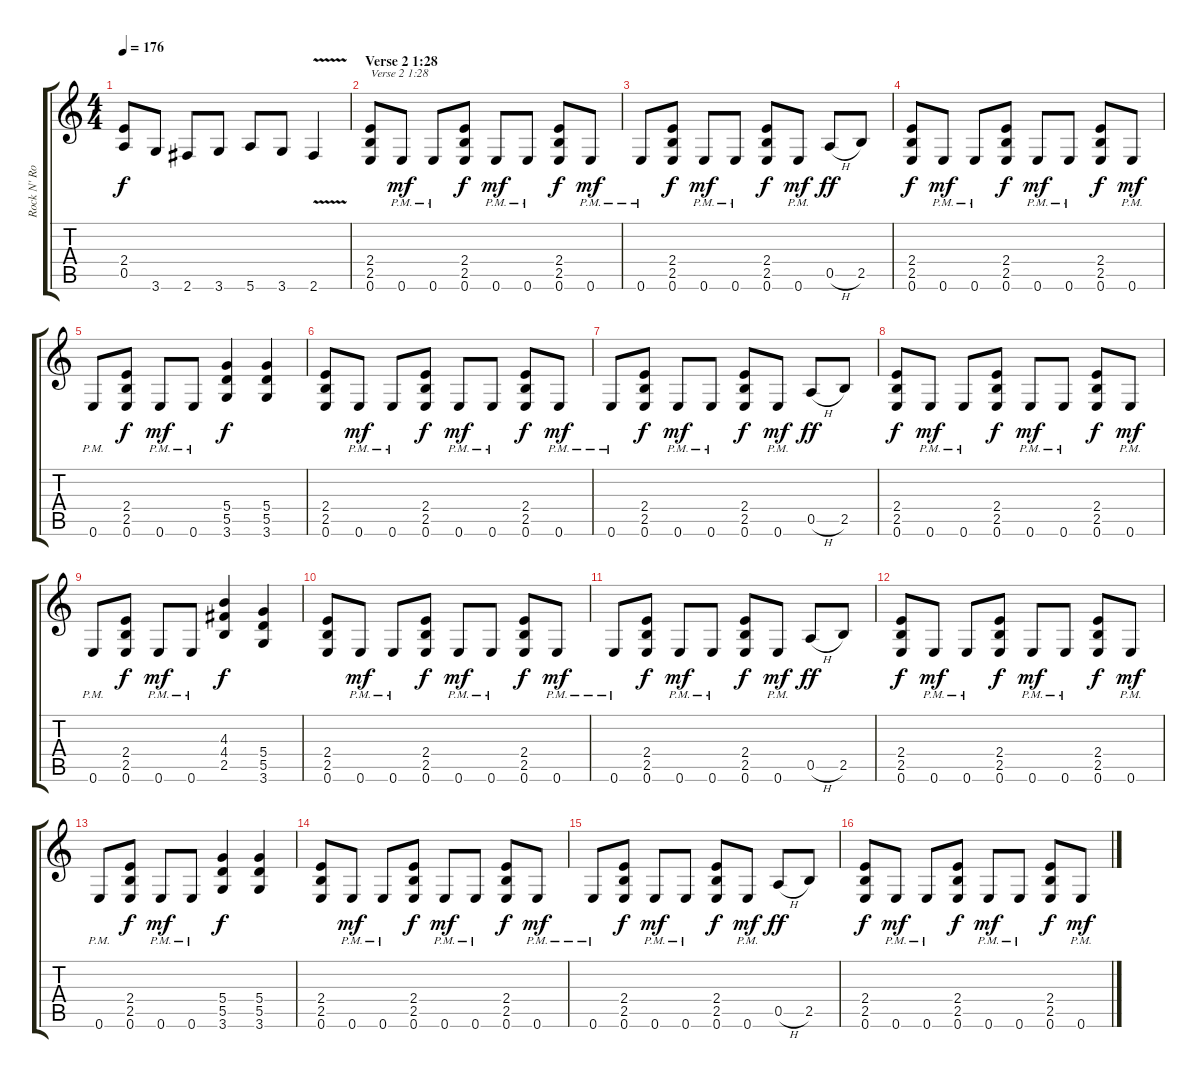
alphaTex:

\track ("Rock N' Rolf (left)" "Rock N' Ro") {instrument distortionguitar}
\staff {score tabs}
\tuning (E4 B3 G3 D3 A2 E2) {hide}
\ts (4 4)
\tempo 176
\clef g2
\ks c
(2.4{t} 0.5{t}).8{dy f} 3.6.8 2.6.8 3.6.8 5.6.8 3.6.8 2.6{v}.4 |
\section ("" "Verse 2 1:28")
(2.4 2.5 0.6).8{txt "Verse 2 1:28"} 0.6{pm}.8{dy mf} 0.6{pm}.8 (2.4 2.5 0.6).8{dy f} 0.6{pm}.8{dy mf} 0.6{pm}.8 (2.4 2.5 0.6).8{dy f} 0.6{pm}.8{dy mf} |
0.6{pm}.8 (2.4 2.5 0.6).8{dy f} 0.6{pm}.8{dy mf} 0.6{pm}.8 (2.4 2.5 0.6).8{dy f} 0.6{pm}.8{dy mf} 0.5{h}.8{dy ff} 2.5.8 |
(2.4 2.5 0.6).8{dy f} 0.6{pm}.8{dy mf} 0.6{pm}.8 (2.4 2.5 0.6).8{dy f} 0.6{pm}.8{dy mf} 0.6{pm}.8 (2.4 2.5 0.6).8{dy f} 0.6{pm}.8{dy mf} |
0.6{pm}.8 (2.4 2.5 0.6).8{dy f} 0.6{pm}.8{dy mf} 0.6{pm}.8 (5.4 5.5 3.6).4{dy f} (5.4 5.5 3.6).4 |
(2.4 2.5 0.6).8 0.6{pm}.8{dy mf} 0.6{pm}.8 (2.4 2.5 0.6).8{dy f} 0.6{pm}.8{dy mf} 0.6{pm}.8 (2.4 2.5 0.6).8{dy f} 0.6{pm}.8{dy mf} |
0.6{pm}.8 (2.4 2.5 0.6).8{dy f} 0.6{pm}.8{dy mf} 0.6{pm}.8 (2.4 2.5 0.6).8{dy f} 0.6{pm}.8{dy mf} 0.5{h}.8{dy ff} 2.5.8 |
(2.4 2.5 0.6).8{dy f} 0.6{pm}.8{dy mf} 0.6{pm}.8 (2.4 2.5 0.6).8{dy f} 0.6{pm}.8{dy mf} 0.6{pm}.8 (2.4 2.5 0.6).8{dy f} 0.6{pm}.8{dy mf} |
0.6{pm}.8 (2.4 2.5 0.6).8{dy f} 0.6{pm}.8{dy mf} 0.6{pm}.8 (4.3 4.4 2.5).4{dy f} (5.4 5.5 3.6).4 |
(2.4 2.5 0.6).8 0.6{pm}.8{dy mf} 0.6{pm}.8 (2.4 2.5 0.6).8{dy f} 0.6{pm}.8{dy mf} 0.6{pm}.8 (2.4 2.5 0.6).8{dy f} 0.6{pm}.8{dy mf} |
0.6{pm}.8 (2.4 2.5 0.6).8{dy f} 0.6{pm}.8{dy mf} 0.6{pm}.8 (2.4 2.5 0.6).8{dy f} 0.6{pm}.8{dy mf} 0.5{h}.8{dy ff} 2.5.8 |
(2.4 2.5 0.6).8{dy f} 0.6{pm}.8{dy mf} 0.6{pm}.8 (2.4 2.5 0.6).8{dy f} 0.6{pm}.8{dy mf} 0.6{pm}.8 (2.4 2.5 0.6).8{dy f} 0.6{pm}.8{dy mf} |
0.6{pm}.8 (2.4 2.5 0.6).8{dy f} 0.6{pm}.8{dy mf} 0.6{pm}.8 (5.4 5.5 3.6).4{dy f} (5.4 5.5 3.6).4 |
(2.4 2.5 0.6).8 0.6{pm}.8{dy mf} 0.6{pm}.8 (2.4 2.5 0.6).8{dy f} 0.6{pm}.8{dy mf} 0.6{pm}.8 (2.4 2.5 0.6).8{dy f} 0.6{pm}.8{dy mf} |
0.6{pm}.8 (2.4 2.5 0.6).8{dy f} 0.6{pm}.8{dy mf} 0.6{pm}.8 (2.4 2.5 0.6).8{dy f} 0.6{pm}.8{dy mf} 0.5{h}.8{dy ff} 2.5.8 |
(2.4 2.5 0.6).8{dy f} 0.6{pm}.8{dy mf} 0.6{pm}.8 (2.4 2.5 0.6).8{dy f} 0.6{pm}.8{dy mf} 0.6{pm}.8 (2.4 2.5 0.6).8{dy f} 0.6{pm}.8{dy mf}
